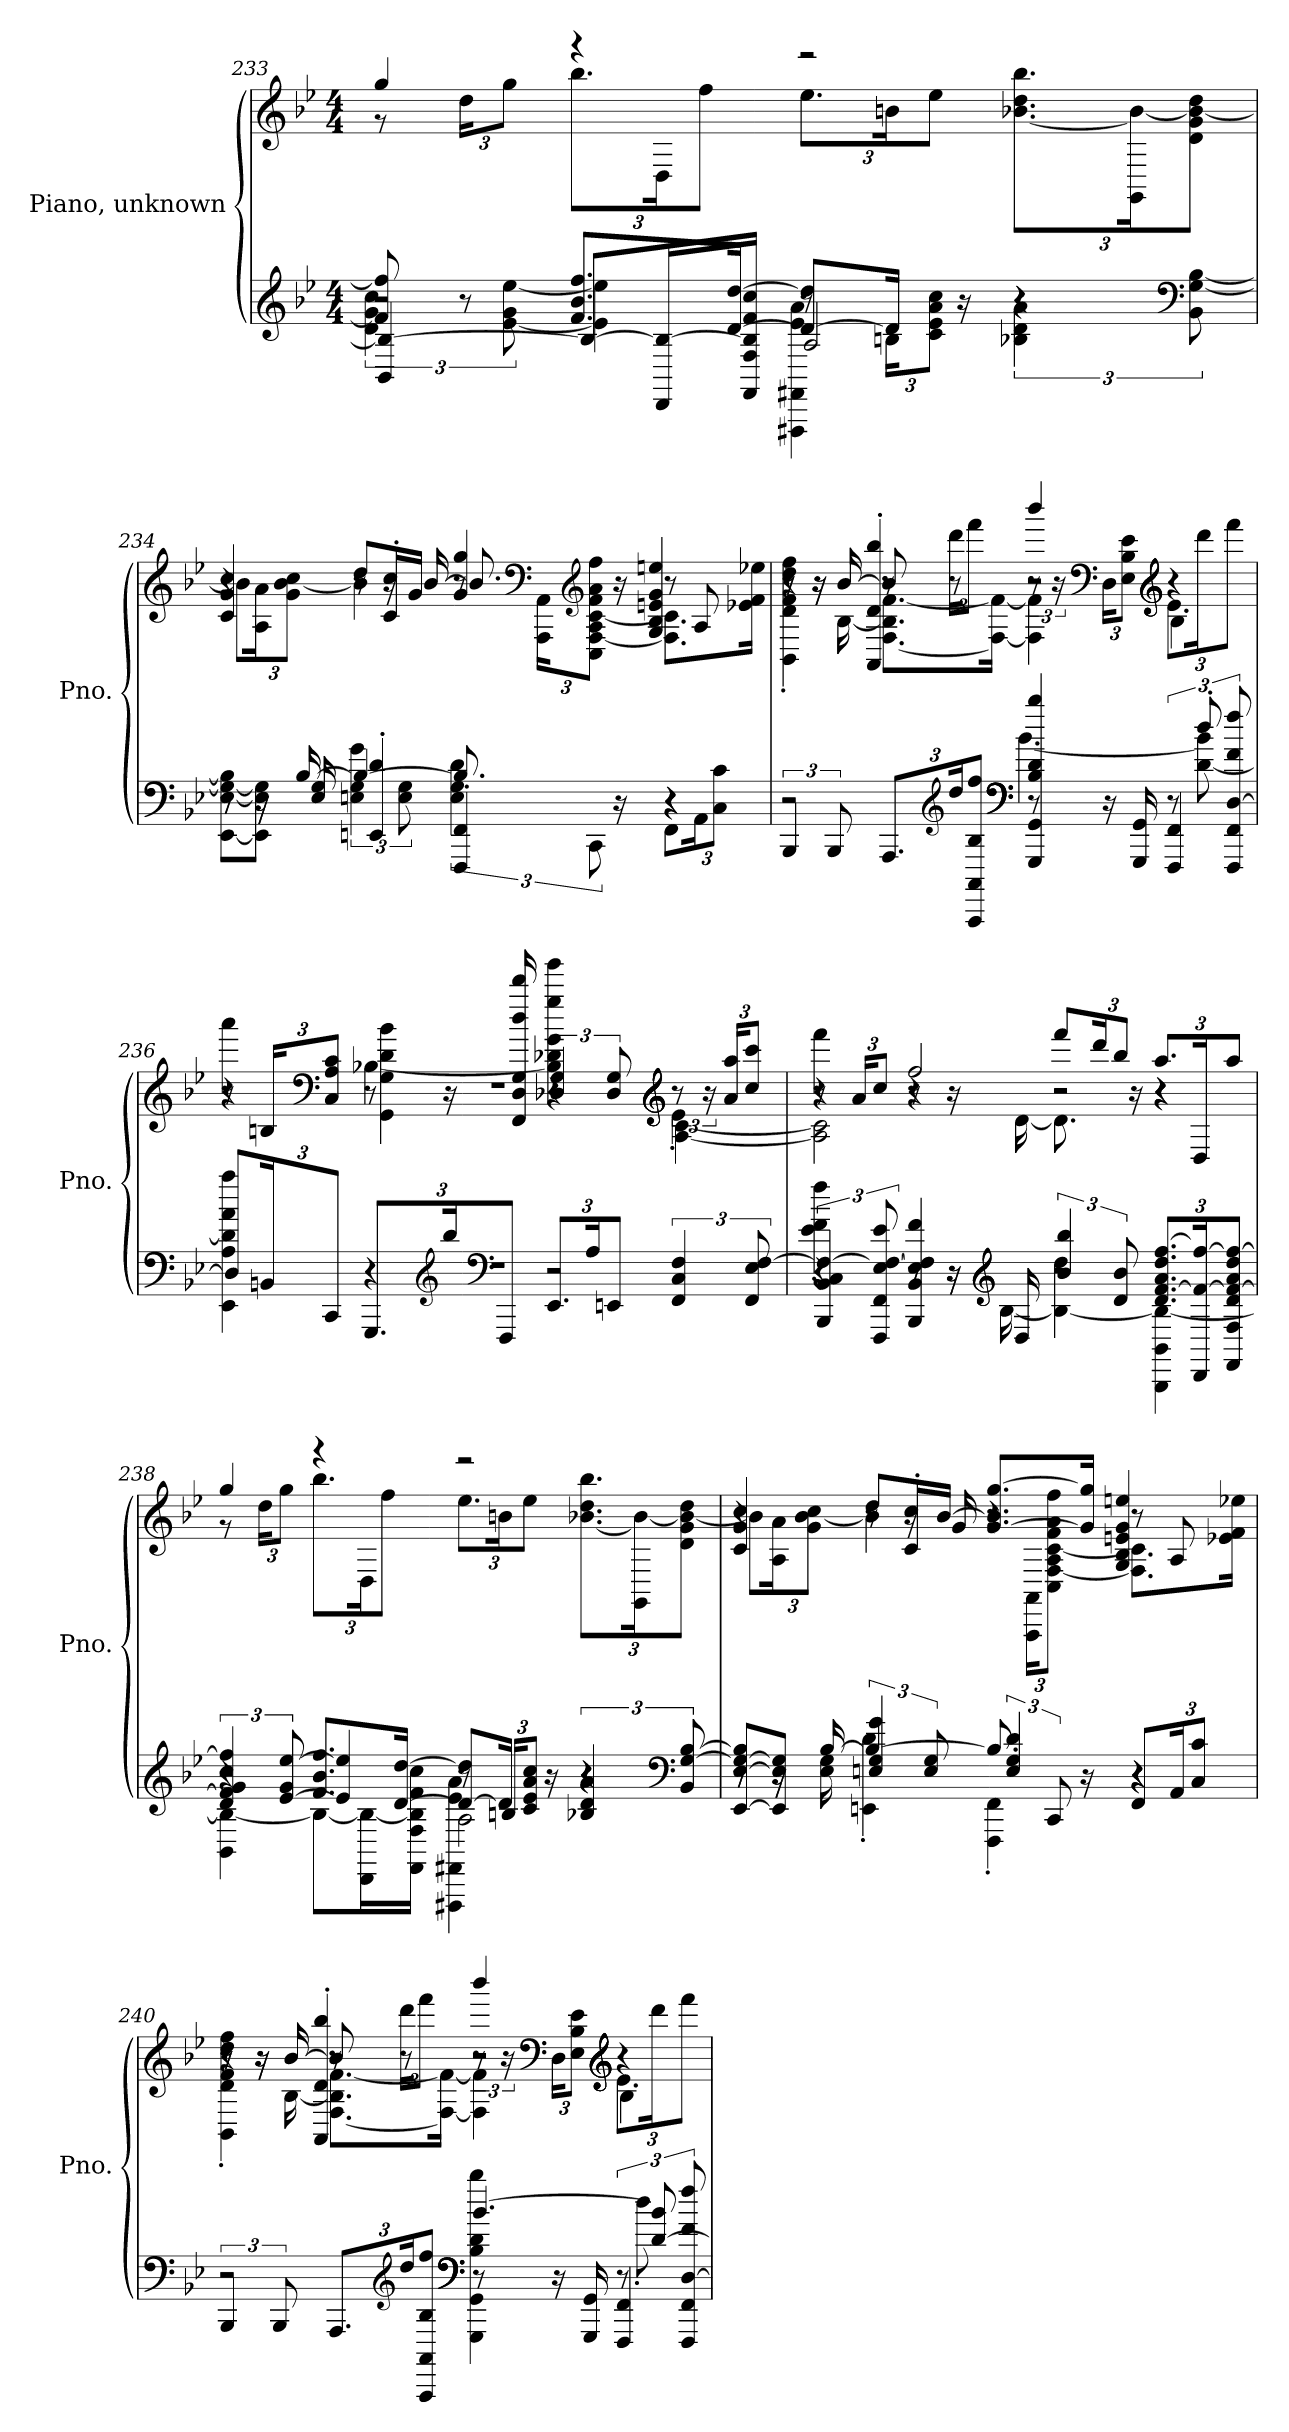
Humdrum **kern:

**kern	**kern
*part1	*part1
*staff2	*staff1
*I"Piano, unknown	*
*I'Pno.	*
!!LO:LB:g=z
*clefG2	*clefG2
*k[b-e-]	*k[b-e-]
*M4/4	*M4/4
=233	=233
*^	*^
*	*^	*	*
*	*	*^	*	*
8f/] 8ff/]	6d\ 6g\ 6cc\	4BB-/ 4B-/_	2r	4gg/	8r
*	*	*	*	*	*Xbrackettup
8r	.	.	.	.	24dd\KL
.	[12e-\ 12g\ [12ee-\	.	.	.	12gg\J
8.f/ 8.b-/ 8.ff/L	4e-\] 4ee-\]	8B-/L_	.	4r	12.bb-\L
.	.	16DD/ 16B-/_L	.	.	24D\K
.	.	.	.	.	12ff\J
[16d/ [16dd/Jk	.	16FF/ 16F/ 16B-/] 16f/ 16cc/JJ	.	.	.
8d/_ 8dd/]L	8r	2A/	4FFF#X\ 4FF#X\ 4e-\ 4a\	2r	12.ee-\L
*	*Xbrackettup	*	*	*	*
16d/Jk]	24Bn\KL	.	.	.	24bn\K
.	12c\ 12e-\ 12a\ 12cc\J	.	.	.	12ee-\J
16r	.	.	.	.	.
*	*brackettup	*	*	*	*
4r	6B-X\ 6d\ 6a\	.	4r	.	[12.b-X\ 12.dd\ 12.bb-\L
.	.	.	.	.	24GG\ 24b-\_K
*clefF4	*	*	*	*	*
.	12BB-\ [12G\ [12B-\	.	.	.	12d\ 12g\ 12b-\_ 12dd\J
*	*	*v	*v	*	*
!!LO:LB:g=z
=234	=234	=234	=234	=234
*	*	*	*	*^
8r	[8EE-\ [8E-\ 8G\_ 8B-\]L	8r	4c/ 4g/ 4cc/	8b-\L]	4r
16r	8EE-\] 8E-\] 8G\]J	16r	.	24A\ 24a\K	.
.	.	.	.	12g\ [12b-\ 12cc\J	.
[16B-/	.	16E-/ 16G/	.	.	.
4B-/_	6En\ 6G\ 6g\	4EEn/' 4d/'	8dd/L	4b-\]	8r
.	.	.	16c/' 16cc/'L	.	16r
.	12E\ 12G\	.	.	.	.
.	.	.	16g/JJ	.	[16b-/
8.B-/]	6E\ 6G\ 6d\	4FFF/' 4FF/'	4g/ 4gg/	8r	8.b-/]
*	*	*	*clefF4	*	*
.	.	.	.	24AAA\ 24AA\KL	.
*	*	*	*clefG2	*	*
.	12CC\	.	.	12C\ [12F\ 12A\ [12c\ 12f\ 12a\ 12ff\J	.
16r	.	.	.	.	16r
4r	8FF\L	4r	8r	8.F\] 8.c\]L	4G/ 4B-/ 4en/ 4g/ 4een/
*	*Xbrackettup	*	*	*	*
.	24AA\K	.	8A/	.	.
.	12C\ 12c\J	.	.	.	.
.	.	.	.	16e-X\ 16f\ 16ee-X\Jk	.
*	*	*	*v	*v	*v
!!LO:LB:g=z
=235	=235	=235	=235
*	*	*brackettup	*
*	*	*	*^
*	*	*	*	*^
*	*	*	*	*	*^
2r	2r	6BBB-/	8r	4BB-\' 4d\' 4f\' 4dd\' 4ff\'	4r	8r
.	.	.	16r	.	.	16r
.	.	12BBB-/	.	.	.	.
.	.	.	[16b-/	.	.	[16B-\
*	*	*Xbrackettup	*	*	*	*
.	.	12.AAA/L	8b-/]	8r	4AA/' 4d/' 4bb-/'	[8.F\ 8.B-\] [8.f\L
*clefG2	*	*	*	*	*	*
.	.	24dd/K	8r	24ddd\KL	.	.
.	.	12AAA/ 12AA/ 12B-/ 12ff/J	.	12fff\J	.	.
.	.	.	.	.	.	16F\_ 16f\_Jk
*clefF4	*	*	*	*	*	*
*	*	*	*	*brackettup	*	*
4GGG/ 4GG/ 4B-/ 4d/ 4bb-/	[4.b-\	8r	4bbb-/	12r	2r	4F\] 4f\]
.	.	.	.	24r	.	.
*	*	*	*clefF4	*	*	*
.	.	16r	.	24D\KL	.	.
.	.	.	.	12E-\ 12B-\ 12e-\J	.	.
.	.	16GGG/ 16GG/	.	.	.	.
*	*	*	*clefG2	*	*	*
*	*	*brackettup	*	*Xbrackettup	*	*
8r	.	6FFF/ 6FF/	4r	12.e-\L	.	4B-\
8dd'/	[8d\ 8b-\]	.	.	24ddd\K	.	.
.	.	12FFF/ 12FF/ [12D/ 12f/ 12ff/	.	12fff\J	.	.
!!LO:LB:g=z	!!	!!	!!
=236	=236	=236	=236	=236	=236	=236
1r	4EE-\ 4A\ 4d\] 4a\ 4aa\	8D/L]	1r	4aaa\	8r	4r
*	*	*Xbrackettup	*	*	*	*
.	.	24BBn/K	.	.	24Bn/KL	.
*	*	*	*clefF4	*	*	*
.	.	12CC/J	.	.	12C/ 12A/ 12c/J	.
.	4r	12.GGG/L	.	[4B-X\	8r	4GG\ 4G\ 4d\ 4b-\
*clefG2	*	*	*	*	*	*
.	.	24bb-/K	.	.	16r	.
*clefF4	*	*	*	*	*	*
.	.	12FFF/J	.	.	.	.
.	.	.	.	.	16FF/ 16D/ 16G/ 16dd/ 16ddd/	.
*	*	*	*	*	*brackettup	*
.	2r	12.EE-/L	.	4B-\] 4d-X\ 4g\ 4gg\ 4ggg\	6D-X/ 6G/	4r
.	.	24A/K	.	.	.	.
.	.	12EEn/J	.	.	12D-/ 12G/	.
*	*	*	*clefG2	*	*	*
*	*	*brackettup	*	*	*	*
.	.	6FF/ 6C/ 6F/	.	4e-'\	12r	[4A\ [4c\
.	.	.	.	.	24r	.
.	.	.	.	.	24a/ 24aa/KL	.
.	.	12FF/ 12E-/ [12F/	.	.	12cc/ 12ccc/J	.
!!LO:PB:g=z	!!	!!	!!
=237	=237	=237	=237	=237	=237	=237
4r	4e-\' 4f\' 4ff\'	6BBB-/ 6BB-/ 6C/ 6F/_	4r	4fff\	8r	2A\] 2c\]
*	*	*	*	*	*Xbrackettup	*
.	.	.	.	.	24a/KL	.
.	.	12FFF/ 12FF/ 12E-/ 12F/_ 12e-/	.	.	12cc/J	.
8r	8r	4BBB-/ 4BB-/ 4E-/ 4F/] 4f/	2ff/	8r	4r	.
16r	16r	.	.	16r	.	.
*clefG2	*	*	*	*	*	*
16D/	[16B-\	.	.	[16d\	.	.
2r	4B-\_ 4dd\	6b-/ 6bb-/	.	8.d\]	8fff/L	2r
.	.	.	.	.	24ddd/K	.
.	.	12d/ 12b-/	.	.	12bb-/J	.
.	.	.	.	16r	.	.
*	*	*Xbrackettup	*	*	*	*
.	4BBB-\ 4BB-\ 4B-\_	12.d/ [12.f/ 12.a/ 12.dd/ [12.ff/L	4r	4r	12.aa/L	.
.	.	24DD/ 24f/_ 24ff/_K	.	.	24D/K	.
.	.	12FF/ 12F/ 12d/ 12f/_ 12a/ 12dd/ 12ff/_J	.	.	12aa/J	.
*	*	*	*v	*v	*v	*v
!!LO:LB:g=z
=238	=238	=238	=238
*	*	*brackettup	*
*	*	*^	*^
4r	4BB-\ 4B-\_	6d/ 6f/] 6g/ 6cc/ 6ff/]	2r	4gg/	8r
.	.	.	.	.	24dd\KL
.	.	[12e-/ 12g/ [12ee-/	.	.	12gg\J
8.f/ 8.b-/ 8.ff/L	8B-\L_	4e-/] 4ee-/]	.	4r	12.bb-\L
.	16DD\ 16B-\_L	.	.	.	24D\K
.	.	.	.	.	12ff\J
[16d/ [16dd/Jk	16FF\ 16F\ 16B-\] 16f\ 16cc\JJ	.	.	.	.
8d/_ 8dd/]L	2A\	8r	4FFF#X\ 4FF#X\ 4e-\ 4a\	2r	12.ee-\L
*	*	*Xbrackettup	*	*	*
16d/Jk]	.	24Bn/KL	.	.	24bn\K
.	.	12c/ 12e-/ 12a/ 12cc/J	.	.	12ee-\J
16r	.	.	.	.	.
*	*	*brackettup	*	*	*
4r	.	6B-X/ 6d/ 6a/	4r	.	[12.b-X\ 12.dd\ 12.bb-\L
.	.	.	.	.	24GG\ 24b-\_K
*clefF4	*	*	*	*	*
.	.	12BB-/ [12G/ [12B-/	.	.	12d\ 12g\ 12b-\_ 12dd\J
*	*	*v	*v	*	*
!!LO:LB:g=z
=239	=239	=239	=239	=239
*	*	*	*	*^
8r	8r	[8EE-/ [8E-/ 8G/_ 8B-/]L	4c/ 4g/ 4cc/	8b-\L]	4r
16r	16r	8EE-/] 8E-/] 8G/]J	.	24A\ 24a\K	.
.	.	.	.	12g\ [12b-\ 12cc\J	.
[16B-/	16E-\ 16G\	.	.	.	.
4B-/_	4EEn\' 4d\'	6En/ 6G/ 6g/	8dd/L	4b-\]	8r
.	.	.	16c/' 16cc/'L	.	16r
.	.	12E/ 12G/	.	.	.
.	.	.	[16b-/JJ	.	16g/
8.B-/]	4FFF\' 4FF\'	6E/ 6G/ 6d/	[8.g/ 8.b-/] [8.gg/L	8r	4r
.	.	.	.	24AAA\ 24AA\KL	.
.	.	12CC/	.	12C\ [12F\ 12A\ [12c\ 12f\ 12a\ 12ff\J	.
16r	.	.	16g/] 16gg/]Jk	.	.
4r	4r	8FF/L	8r	8.F\] 8.c\]L	4G/ 4B-/ 4en/ 4g/ 4een/
*	*	*Xbrackettup	*	*	*
.	.	24AA/K	8A/	.	.
.	.	12C/ 12c/J	.	.	.
.	.	.	.	16e-X\ 16f\ 16ee-X\Jk	.
*	*	*	*v	*v	*v
!!LO:LB:g=z
=240	=240	=240	=240
*	*	*brackettup	*
*	*	*	*^
*	*	*	*	*^
*	*	*	*	*	*^
2r	2r	6BBB-/	8r	4BB-\' 4d\' 4f\' 4dd\' 4ff\'	4r	8r
.	.	.	16r	.	.	16r
.	.	12BBB-/	.	.	.	.
.	.	.	[16b-/	.	.	[16B-\
*	*	*Xbrackettup	*	*	*	*
.	.	12.AAA/L	8b-/]	8r	4AA/' 4d/' 4bb-/'	[8.F\ 8.B-\] [8.f\L
*clefG2	*	*	*	*	*	*
.	.	24dd/K	8r	24ddd\KL	.	.
.	.	12AAA/ 12AA/ 12B-/ 12ff/J	.	12fff\J	.	.
.	.	.	.	.	.	16F\_ 16f\_Jk
*clefF4	*	*	*	*	*	*
*	*	*	*	*brackettup	*	*
[4.b-/	4GGG\ 4GG\ 4B-\ 4d\ 4bb-\	8r	4bbb-/	12r	2r	4F\] 4f\]
.	.	.	.	24r	.	.
*	*	*	*clefF4	*	*	*
.	.	16r	.	24D\KL	.	.
.	.	.	.	12E-\ 12B-\ 12e-\J	.	.
.	.	16GGG/ 16GG/	.	.	.	.
*	*	*	*clefG2	*	*	*
*	*	*brackettup	*	*Xbrackettup	*	*
.	8r	6FFF/ 6FF/	4r	12.e-\L	.	4B-\
[8d/ 8b-/]	8dd'\	.	.	24ddd\K	.	.
.	.	12FFF/ 12FF/ [12D/ 12f/ 12ff/	.	12fff\J	.	.
*v	*v	*v	*	*	*	*
*	*v	*v	*v	*v
=	=
*-	*-
